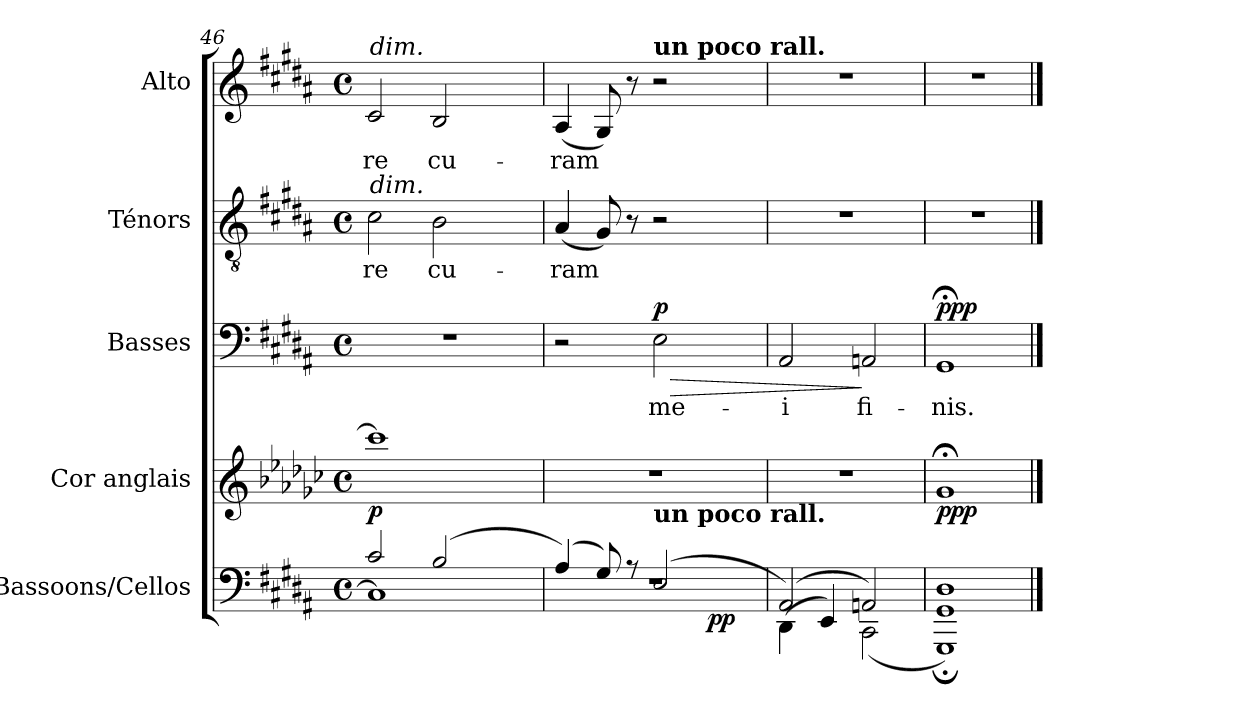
**kern	**dynam	**kern	**dynam	**kern	**text	**dynam	**kern	**text	**kern	**text
*part5	*part5	*part4	*part4	*part3	*part3	*part3	*part2	*part2	*part1	*part1
*staff5	*staff5	*staff4	*staff4	*staff3	*staff3	*staff3	*staff2	*staff2	*staff1	*staff1
*I"Bassoons/Cellos	*	*I"Cor anglais	*	*I"Basses	*	*	*I"Ténors	*	*I"Alto	*
*	*	*I'C. a.	*	*I'Basses	*	*	*I'Tén.	*	*I'A.	*
*clefF4	*	*clefG2	*	*clefF4	*	*	*clefGv2	*	*clefG2	*
*	*	*ITrd5c7	*	*	*	*	*ITrd7c12	*	*	*
*k[f#c#g#d#a#]	*	*k[f#c#g#d#a#]	*	*k[f#c#g#d#a#]	*	*	*k[f#c#g#d#a#]	*	*k[f#c#g#d#a#]	*
*B:	*	*B:	*	*B:	*	*	*B:	*	*B:	*
*M4/4	*	*M4/4	*	*M4/4	*	*	*M4/4	*	*M4/4	*
*met(c)	*	*met(c)	*	*met(c)	*	*	*met(c)	*	*met(c)	*
=46	=46	=46	=46	=46	=46	=46	=46	=46	=46	=46
*^	*	*	*	*	*	*	*	*	*	*
!	!	!	!	!	!	!	!	!	!LO:LY:b:color=#000000	!	!
!	!	!	!	!	!	!	!	!	!	!	!LO:LY:b:color=#000000
*	*	*	*	*	*	*	*	*^	*	*^	*
2c#i/	1C#i]	.	1eei]	p	1r	.	.	2C#i\	512ryy	-re	2c#i/	512ryy	-re
!	!	!	!	!	!	!	!	!	!	!	!	!LO:TX:a:i:t=dim.	!
!	!	!	!	!	!	!	!	!	!LO:TX:a:i:t=dim.	!	!	!	!
.	.	.	.	.	.	.	.	.	2ryy	.	.	2ryy	.
!	!	!	!	!	!	!	!	!	!	!LO:LY:b:color=#000000	!	!	!
!	!	!	!	!	!	!	!	!	!	!	!	!	!LO:LY:b:color=#000000
(2Bi/	.	.	.	.	.	.	.	2BBi\	.	cu-	2Bi/	.	cu-
.	.	.	.	.	.	.	.	.	4ryy	.	.	4ryy	.
.	.	.	.	.	.	.	.	.	8ryy	.	.	8ryy	.
.	.	.	.	.	.	.	.	.	16ryy	.	.	16ryy	.
.	.	.	.	.	.	.	.	.	32ryy	.	.	32ryy	.
.	.	.	.	.	.	.	.	.	64...ryy	.	.	64...ryy	.
*	*	*	*	*	*	*	*	*v	*v	*	*	*	*
*	*	*	*	*	*	*	*	*	*	*v	*v	*
=47	=47	=47	=47	=47	=47	=47	=47	=47	=47	=47	=47
*	*	*	*	*	*	*	*	*^	*	*^	*
!	!	!	!	!	!	!	!	!	!	!LO:LY:b:color=#000000	!	!	!
*	*	*	*	*	*	*	*	*v	*v	*	*	*	*
*	*	*	*	*	*	*	*	*	*	*v	*v	*
*	*	*	*	*	*	*	*	*^	*	*^	*
!	!	!	!	!	!	!	!	!	!	!	!	!	!LO:LY:b:color=#000000
*	*	*	*	*	*	*	*	*v	*v	*	*	*	*
*	*^	*	*^	*	*	*	*	*	*	*v	*v	*
(4A#i/)	1r	2ryy	.	1r	2ryy	.	2r	.	.	(4AA#i/	-ram	(4A#i/	-ram
8G#i/)	.	.	.	.	.	.	.	.	.	8GG#i/)	.	8G#i/)	.
8r	.	.	.	.	.	.	.	.	.	8r	.	8r	.
!	!	!	!	!	!	!	!	!	!	!	!	!LO:TX:a:B:t=un poco rall.	!
!	!	!	!	!	!LO:TX:b:B:t=un poco rall.	!	!	!	!	!	!	!	!
!	!	!	!	!	!	!	!	!LO:LY:b:color=#000000	!LO:HP:b	!	!	!	!
(2Ei/	.	4ryy	.	.	2ryy	.	2Ei\	me-	> p	2r	.	2r	.
.	.	32ryy	.	.	.	.	.	.	.	.	.	.	.
.	.	1024ryy	.	.	.	.	.	.	.	.	.	.	.
.	.	8ryy	pp	.	.	.	.	.	.	.	.	.	.
.	.	16ryy	.	.	.	.	.	.	.	.	.	.	.
.	.	64ryy	.	.	.	.	.	.	.	.	.	.	.
.	.	128...ryy	.	.	.	.	.	.	.	.	.	.	.
*	*v	*v	*	*	*	*	*	*	*	*	*	*	*
*	*	*	*v	*v	*	*	*	*	*	*	*	*
=48	=48	=48	=48	=48	=48	=48	=48	=48	=48	=48	=48
*	*^	*	*^	*	*	*	*	*	*	*	*
!	!	!	!	!	!	!	!	!LO:LY:b:color=#000000	!	!	!	!	!
*	*v	*v	*	*	*	*	*	*	*	*	*	*	*
*	*	*	*v	*v	*	*	*	*	*	*	*	*
(2AA#i/)	(4DD#i\	.	1r	.	2AA#i/	-i	.	1r	.	1r	.
.	4EEi/)	.	.	.	.	.	.	.	.	.	.
!	!	!	!	!	!	!LO:LY:b:color=#000000	!	!	!	!	!
2AAni/)	(2CC#i\	.	.	.	2AAni/	fi-	]	.	.	.	.
=49	=49	=49	=49	=49	=49	=49	=49	=49	=49	=49	=49
!	!	!	!	!	!	!LO:LY:b:color=#000000	!	!	!	!	!
1GG#i 1D#i	1GGG#;i)	.	1B;i	ppp	1GG#;i	-nis.	ppp	1r	.	1r	.
*v	*v	*	*	*	*	*	*	*	*	*	*
==	==	==	==	==	==	==	==	==	==	==
*-	*-	*-	*-	*-	*-	*-	*-	*-	*-	*-
